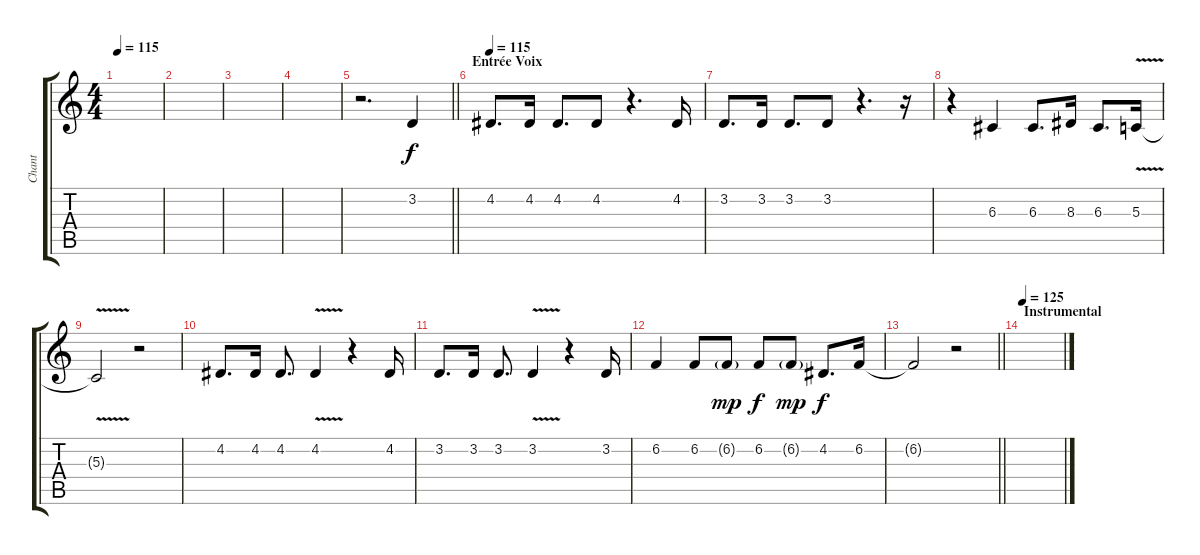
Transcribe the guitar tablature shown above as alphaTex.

\track ("Chant" "Chant") {instrument lead6voice}
\staff {score tabs}
\tuning (E4 B3 G3 D3 A2 E2) {hide}
\ts (4 4)
\tempo 115
\clef g2
\ks c
|
|
|
|
\barLineRight lightlight
r.2{d} 3.2.4 |
\section ("" "Entrée Voix")
\tempo 115
4.2.8{d} 4.2.16 4.2.8{d} 4.2.8 r.4{d} 4.2.16 |
3.2.8{d} 3.2.16 3.2.8{d} 3.2.8 r.4{d} r.16 |
r.4 6.3.4 6.3.8{d} 8.3.16 6.3.8{d} 5.3{v}.16 |
5.3{t}.2 r.2 |
4.2.8{d} 4.2.16 4.2.8{d} 4.2{v}.4 r.4 4.2.16 |
3.2.8{d} 3.2.16 3.2.8{d} 3.2{v}.4 r.4 3.2.16 |
6.2.4 6.2.8 6.2{g}.8{dy mp} 6.2.8{dy f} 6.2{g}.8{dy mp} 4.2.8{d dy f} 6.2.16 |
\barLineRight lightlight
6.2{t}.2 r.2 |
\section ("" "Instrumental")
\tempo 125
